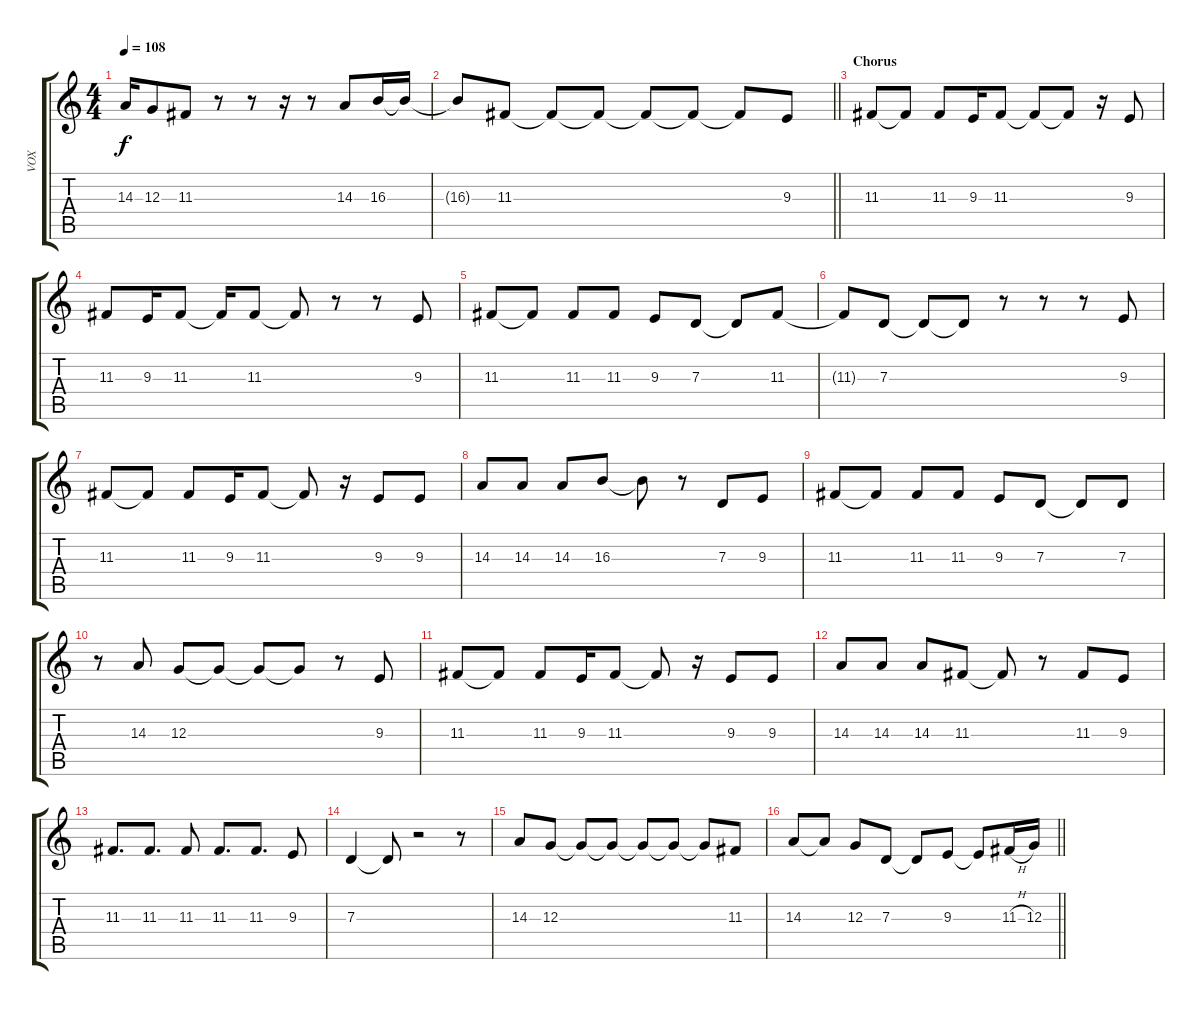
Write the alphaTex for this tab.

\track ("VOX" "VOX") {instrument flute}
\staff {score tabs}
\tuning (E4 B3 G3 D3 A2 E2) {hide}
\ts (4 4)
\tempo 108
\clef g2
\ks c
14.3.16{dy f} 12.3.8 11.3.8 r.8 r.8 r.16 r.8 14.3.8 16.3.16 16.3{t}.16 |
\barLineRight lightlight
16.3{t}.8 11.3.8 11.3{t}.8 11.3{t}.8 11.3{t}.8 11.3{t}.8 11.3{t}.8 9.3.8 |
\section ("" "Chorus")
11.3.8 11.3{t}.8 11.3.8 9.3.16 11.3.8 11.3{t}.8 11.3{t}.8 r.16 9.3.8 |
11.3.8 9.3.16 11.3.8 11.3{t}.16 11.3.8 11.3{t}.8 r.8 r.8 9.3.8 |
11.3.8 11.3{t}.8 11.3.8 11.3.8 9.3.8 7.3.8 7.3{t}.8 11.3.8 |
11.3{t}.8 7.3.8 7.3{t}.8 7.3{t}.8 r.8 r.8 r.8 9.3.8 |
11.3.8 11.3{t}.8 11.3.8 9.3.16 11.3.8 11.3{t}.8 r.16 9.3.8 9.3.8 |
14.3.8 14.3.8 14.3.8 16.3.8 16.3{t}.8 r.8 7.3.8 9.3.8 |
11.3.8 11.3{t}.8 11.3.8 11.3.8 9.3.8 7.3.8 7.3{t}.8 7.3.8 |
r.8 14.3.8 12.3.8 12.3{t}.8 12.3{t}.8 12.3{t}.8 r.8 9.3.8 |
11.3.8 11.3{t}.8 11.3.8 9.3.16 11.3.8 11.3{t}.8 r.16 9.3.8 9.3.8 |
14.3.8 14.3.8 14.3.8 11.3.8 11.3{t}.8 r.8 11.3.8 9.3.8 |
11.3.8{d} 11.3.8{d} 11.3.8 11.3.8{d} 11.3.8{d} 9.3.8 |
7.3.4 7.3{t}.8 r.2 r.8 |
14.3.8 12.3.8 12.3{t}.8 12.3{t}.8 12.3{t}.8 12.3{t}.8 12.3{t}.8 11.3.8 |
\barLineRight lightlight
14.3.8 14.3{t}.8 12.3.8 7.3.8 7.3{t}.8 9.3.8 9.3{t}.8 11.3{h}.16 12.3{h}.16
